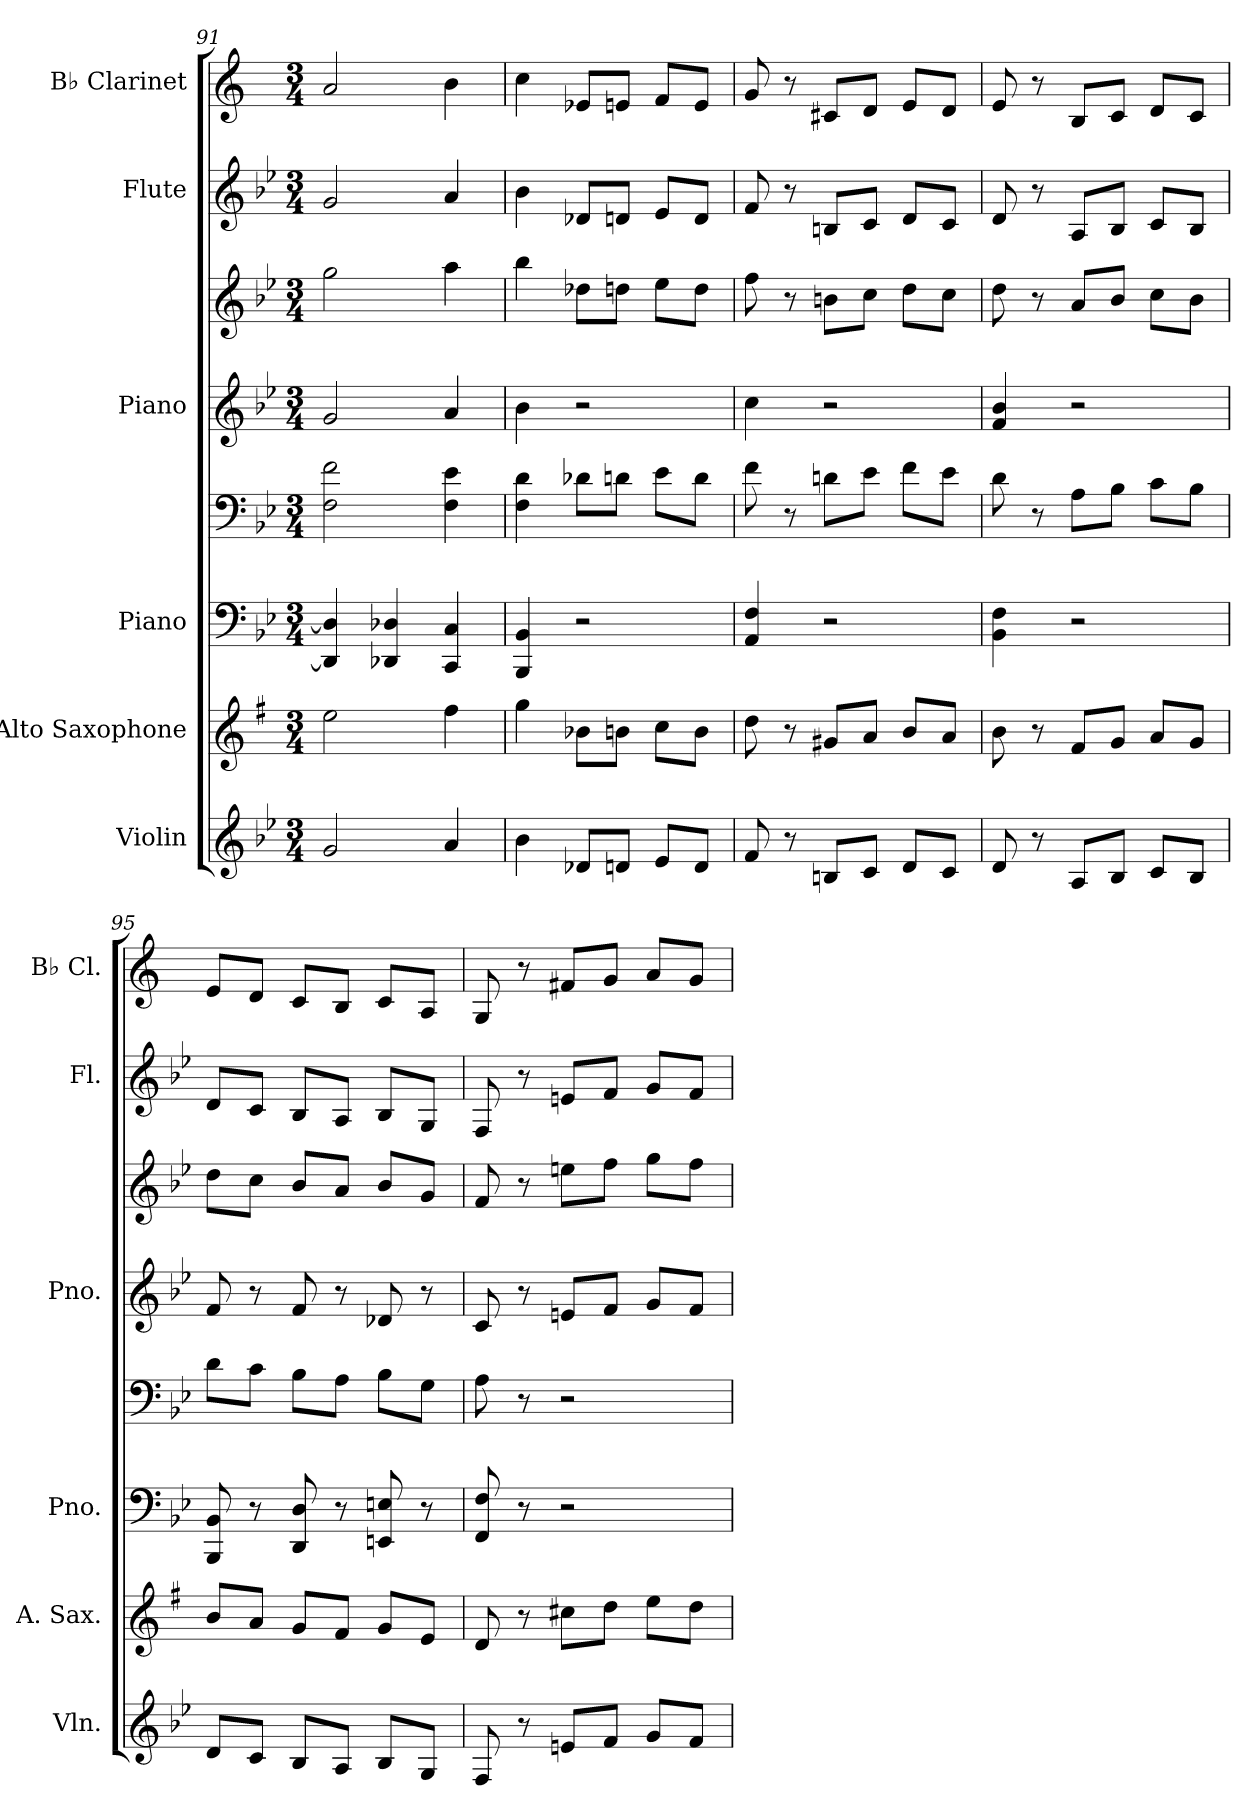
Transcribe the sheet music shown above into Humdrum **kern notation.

**kern	**kern	**kern	**kern	**kern	**kern	**kern	**kern
*part6	*part5	*part4	*part4	*part3	*part3	*part2	*part1
*staff8	*staff7	*staff6	*staff5	*staff4	*staff3	*staff2	*staff1
*I"Violin	*I"Alto Saxophone	*I"Piano	*	*I"Piano	*	*I"Flute	*I"B♭ Clarinet
*I'Vln.	*I'A. Sax.	*I'Pno.	*	*I'Pno.	*	*I'Fl.	*I'B♭ Cl.
*clefG2	*clefG2	*clefF4	*clefF4	*clefG2	*clefG2	*clefG2	*clefG2
*	*ITrd5c9	*	*	*	*	*	*ITrd1c2
*k[b-e-]	*k[b-e-]	*k[b-e-]	*k[b-e-]	*k[b-e-]	*k[b-e-]	*k[b-e-]	*k[b-e-]
*M3/4	*M3/4	*M3/4	*M3/4	*M3/4	*M3/4	*M3/4	*M3/4
=91	=91	=91	=91	=91	=91	=91	=91
2g/	2g\	4DD/] 4D/]	2F\ 2f\	2g/	2gg\	2g/	2g/
.	.	4DD-X/ 4D-X/	.	.	.	.	.
4a/	4a\	4CC/ 4C/	4F\ 4e-\	4a/	4aa\	4a/	4a\
!!LO:LB:g=z
=92	=92	=92	=92	=92	=92	=92	=92
4b-\	4b-\	4BBB-/ 4BB-/	4F\ 4d\	4b-\	4bb-\	4b-\	4b-\
8d-X/L	8d-X\L	2r	8d-X\L	2r	8dd-X\L	8d-X/L	8d-X/L
8dn/J	8dn\J	.	8dn\J	.	8ddn\J	8dn/J	8dn/J
8e-/L	8e-\L	.	8e-\L	.	8ee-\L	8e-/L	8e-/L
8d/J	8d\J	.	8d\J	.	8dd\J	8d/J	8d/J
=93	=93	=93	=93	=93	=93	=93	=93
8f/	8f\	4AA/ 4F/	8f\	4cc\	8ff\	8f/	8f/
8r	8r	.	8r	.	8r	8r	8r
8Bn/L	8Bn/L	2r	8dn\L	2r	8bn\L	8Bn/L	8Bn/L
8c/J	8c/J	.	8e-\J	.	8cc\J	8c/J	8c/J
8d/L	8d/L	.	8f\L	.	8dd\L	8d/L	8d/L
8c/J	8c/J	.	8e-\J	.	8cc\J	8c/J	8c/J
=94	=94	=94	=94	=94	=94	=94	=94
8d/	8d\	4BB-\ 4F\	8d\	4f/ 4b-/	8dd\	8d/	8d/
8r	8r	.	8r	.	8r	8r	8r
8A/L	8A/L	2r	8A\L	2r	8a/L	8A/L	8A/L
8B-/J	8B-/J	.	8B-\J	.	8b-/J	8B-/J	8B-/J
8c/L	8c/L	.	8c\L	.	8cc\L	8c/L	8c/L
8B-/J	8B-/J	.	8B-\J	.	8b-\J	8B-/J	8B-/J
=95	=95	=95	=95	=95	=95	=95	=95
8d/L	8d/L	8BBB-/ 8BB-/	8d\L	8f/	8dd\L	8d/L	8d/L
8c/J	8c/J	8r	8c\J	8r	8cc\J	8c/J	8c/J
8B-/L	8B-/L	8DD/ 8D/	8B-\L	8f/	8b-/L	8B-/L	8B-/L
8A/J	8A/J	8r	8A\J	8r	8a/J	8A/J	8A/J
8B-/L	8B-/L	8EEn/ 8En/	8B-\L	8d-X/	8b-/L	8B-/L	8B-/L
8G/J	8G/J	8r	8G\J	8r	8g/J	8G/J	8G/J
=96	=96	=96	=96	=96	=96	=96	=96
8F/	8F/	8FF/ 8F/	8A\	8c/	8f/	8F/	8F/
8r	8r	8r	8r	8r	8r	8r	8r
8en/L	8en\L	2r	2r	8en/L	8een\L	8en/L	8en/L
8f/J	8f\J	.	.	8f/J	8ff\J	8f/J	8f/J
8g/L	8g\L	.	.	8g/L	8gg\L	8g/L	8g/L
8f/J	8f\J	.	.	8f/J	8ff\J	8f/J	8f/J
=	=	=	=	=	=	=	=
*-	*-	*-	*-	*-	*-	*-	*-
